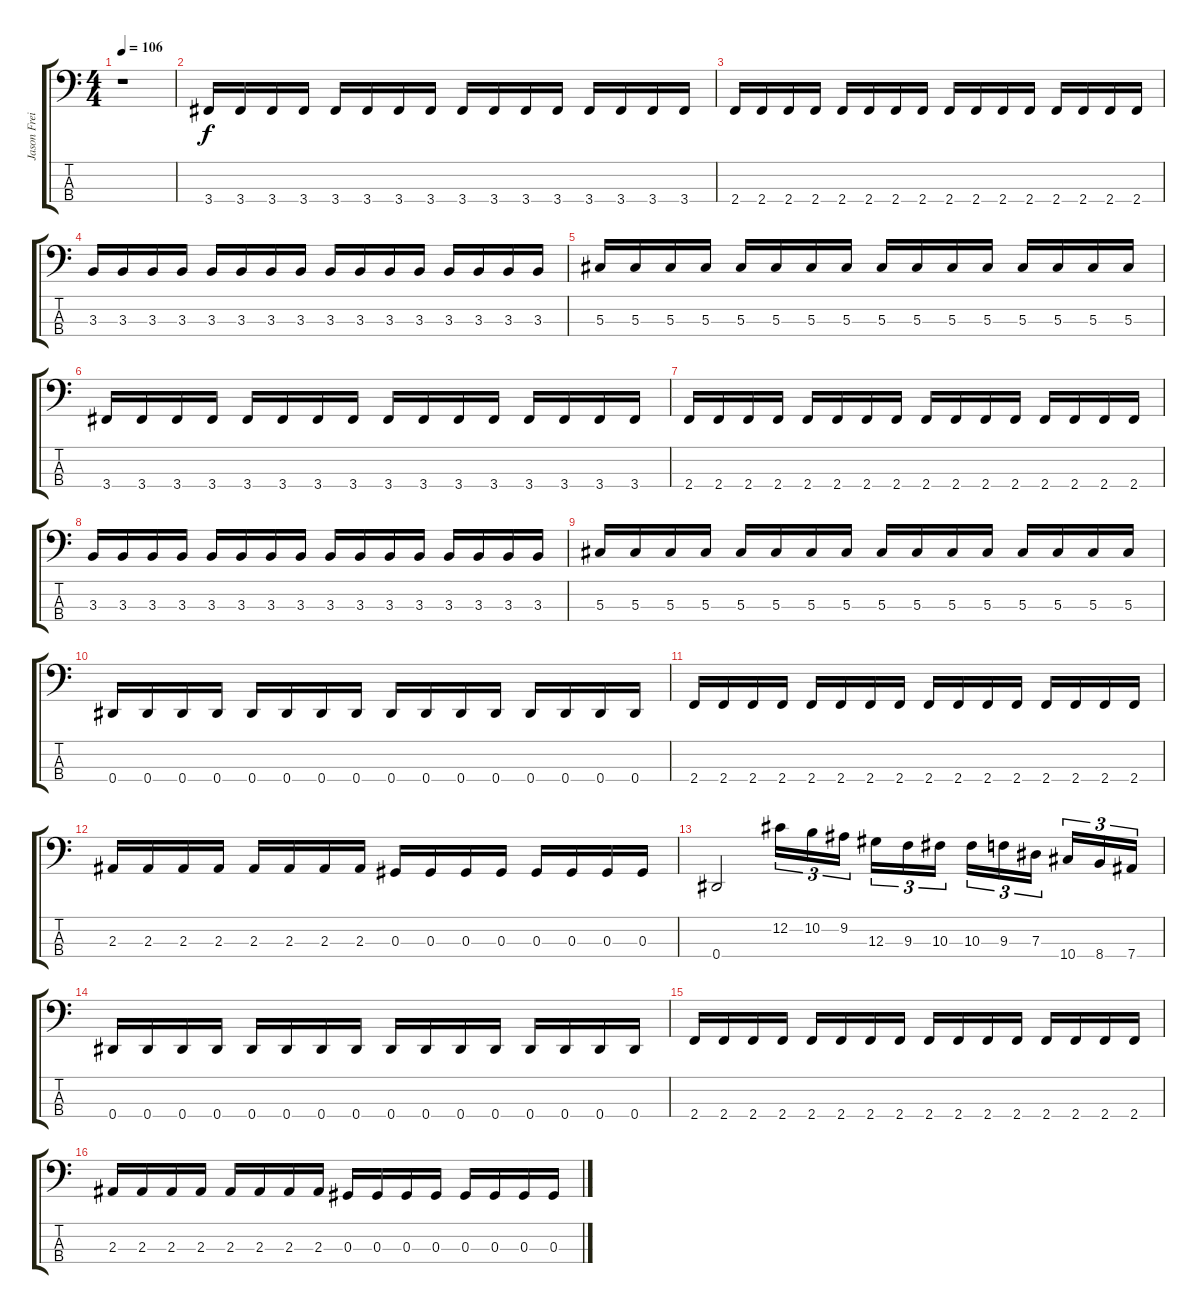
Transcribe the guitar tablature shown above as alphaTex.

\track ("Jason Freitas" "Jason Frei") {instrument electricbasspick}
\staff {score tabs}
\tuning (Gb2 Db2 Ab1 Eb1) {hide}
\ts (4 4)
\tempo 106
\clef f4
\ks c
r.1{dy f instrument electricbasspick} |
3.4.16 3.4.16 3.4.16 3.4.16 3.4.16 3.4.16 3.4.16 3.4.16 3.4.16 3.4.16 3.4.16 3.4.16 3.4.16 3.4.16 3.4.16 3.4.16 |
2.4.16 2.4.16 2.4.16 2.4.16 2.4.16 2.4.16 2.4.16 2.4.16 2.4.16 2.4.16 2.4.16 2.4.16 2.4.16 2.4.16 2.4.16 2.4.16 |
3.3.16 3.3.16 3.3.16 3.3.16 3.3.16 3.3.16 3.3.16 3.3.16 3.3.16 3.3.16 3.3.16 3.3.16 3.3.16 3.3.16 3.3.16 3.3.16 |
5.3.16 5.3.16 5.3.16 5.3.16 5.3.16 5.3.16 5.3.16 5.3.16 5.3.16 5.3.16 5.3.16 5.3.16 5.3.16 5.3.16 5.3.16 5.3.16 |
3.4.16 3.4.16 3.4.16 3.4.16 3.4.16 3.4.16 3.4.16 3.4.16 3.4.16 3.4.16 3.4.16 3.4.16 3.4.16 3.4.16 3.4.16 3.4.16 |
2.4.16 2.4.16 2.4.16 2.4.16 2.4.16 2.4.16 2.4.16 2.4.16 2.4.16 2.4.16 2.4.16 2.4.16 2.4.16 2.4.16 2.4.16 2.4.16 |
3.3.16 3.3.16 3.3.16 3.3.16 3.3.16 3.3.16 3.3.16 3.3.16 3.3.16 3.3.16 3.3.16 3.3.16 3.3.16 3.3.16 3.3.16 3.3.16 |
5.3.16 5.3.16 5.3.16 5.3.16 5.3.16 5.3.16 5.3.16 5.3.16 5.3.16 5.3.16 5.3.16 5.3.16 5.3.16 5.3.16 5.3.16 5.3.16 |
0.4.16 0.4.16 0.4.16 0.4.16 0.4.16 0.4.16 0.4.16 0.4.16 0.4.16 0.4.16 0.4.16 0.4.16 0.4.16 0.4.16 0.4.16 0.4.16 |
2.4.16 2.4.16 2.4.16 2.4.16 2.4.16 2.4.16 2.4.16 2.4.16 2.4.16 2.4.16 2.4.16 2.4.16 2.4.16 2.4.16 2.4.16 2.4.16 |
2.3.16 2.3.16 2.3.16 2.3.16 2.3.16 2.3.16 2.3.16 2.3.16 0.3.16 0.3.16 0.3.16 0.3.16 0.3.16 0.3.16 0.3.16 0.3.16 |
0.4.2 12.2.16{tu (3 2)} 10.2.16{tu (3 2)} 9.2.16{tu (3 2)} 12.3.16{tu (3 2)} 9.3.16{tu (3 2)} 10.3.16{tu (3 2)} 10.3.16{tu (3 2)} 9.3.16{tu (3 2)} 7.3.16{tu (3 2)} 10.4.16{tu (3 2)} 8.4.16{tu (3 2)} 7.4.16{tu (3 2)} |
0.4.16 0.4.16 0.4.16 0.4.16 0.4.16 0.4.16 0.4.16 0.4.16 0.4.16 0.4.16 0.4.16 0.4.16 0.4.16 0.4.16 0.4.16 0.4.16 |
2.4.16 2.4.16 2.4.16 2.4.16 2.4.16 2.4.16 2.4.16 2.4.16 2.4.16 2.4.16 2.4.16 2.4.16 2.4.16 2.4.16 2.4.16 2.4.16 |
2.3.16 2.3.16 2.3.16 2.3.16 2.3.16 2.3.16 2.3.16 2.3.16 0.3.16 0.3.16 0.3.16 0.3.16 0.3.16 0.3.16 0.3.16 0.3.16
